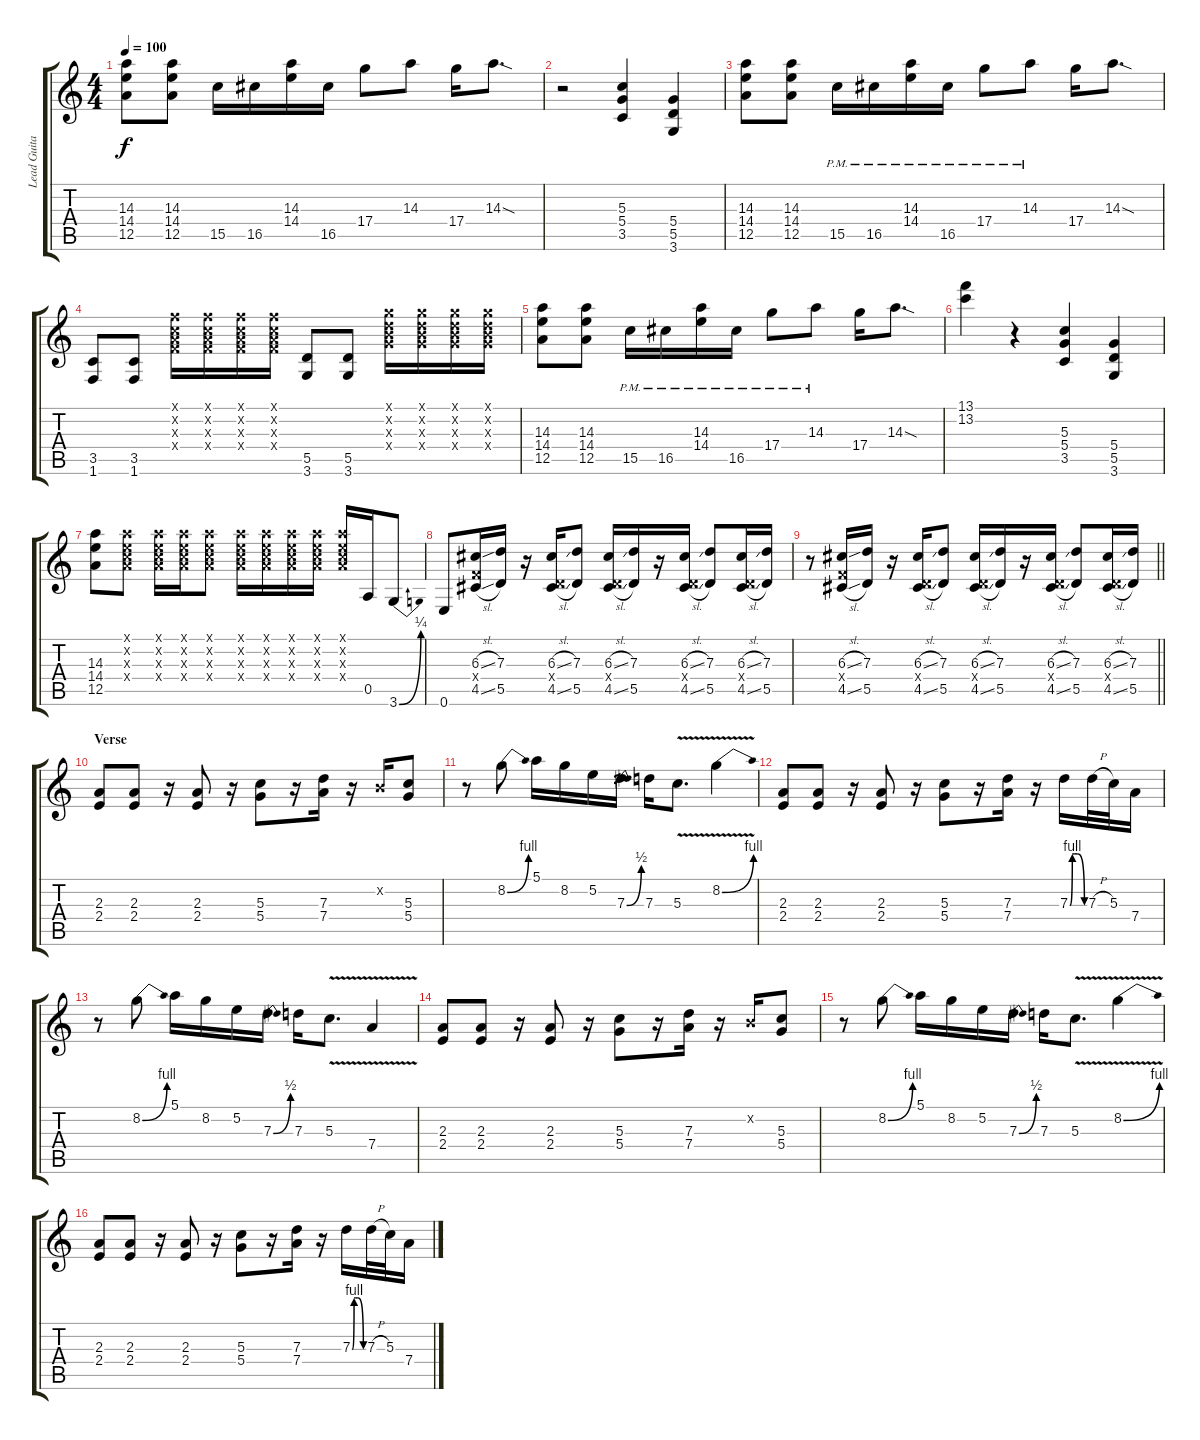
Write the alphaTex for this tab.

\track ("Lead Guitar" "Lead Guita") {instrument distortionguitar}
\staff {score tabs}
\tuning (E4 B3 G3 D3 A2 E2) {hide}
\ts (4 4)
\tempo 100
\clef g2
\ks c
(14.3 14.4 12.5).8{dy f} (14.3 14.4 12.5).8 15.5.16 16.5.16 (14.3 14.4).16 16.5.16 17.4.8 14.3.8 17.4.16 14.3{sod}.8{d} |
r.2 (5.3 5.4 3.5).4 (5.4 5.5 3.6).4 |
(14.3 14.4 12.5).8 (14.3 14.4 12.5).8 15.5{pm}.16 16.5{pm}.16 (14.3{pm} 14.4{pm}).16 16.5{pm}.16 17.4{pm}.8 14.3{pm}.8 17.4.16 14.3{sod}.8{d} |
(3.5 1.6).8 (3.5 1.6).8 (1.1{x} 1.2{x} 2.3{x} 3.4{x}).16 (1.1{x} 1.2{x} 2.3{x} 3.4{x}).16 (1.1{x} 1.2{x} 2.3{x} 3.4{x}).16 (1.1{x} 1.2{x} 2.3{x} 3.4{x}).16 (5.5 3.6).8 (5.5 3.6).8 (3.1{x} 3.2{x} 4.3{x} 5.4{x}).16 (3.1{x} 3.2{x} 4.3{x} 5.4{x}).16 (3.1{x} 3.2{x} 4.3{x} 5.4{x}).16 (3.1{x} 3.2{x} 4.3{x} 5.4{x}).16 |
(14.3 14.4 12.5).8 (14.3 14.4 12.5).8 15.5{pm}.16 16.5{pm}.16 (14.3{pm} 14.4{pm}).16 16.5{pm}.16 17.4{pm}.8 14.3{pm}.8 17.4.16 14.3{sod}.8{d} |
(13.1 13.2).4 r.4 (5.3 5.4 3.5).4 (5.4 5.5 3.6).4 |
(14.3 14.4 12.5).8 (5.1{x} 5.2{x} 5.3{x} 7.4{x}).8 (5.1{x} 5.2{x} 5.3{x} 7.4{x}).16 (5.1{x} 5.2{x} 5.3{x} 7.4{x}).16 (5.1{x} 5.2{x} 5.3{x} 7.4{x}).8 (5.1{x} 5.2{x} 5.3{x} 7.4{x}).16 (5.1{x} 5.2{x} 5.3{x} 7.4{x}).16 (5.1{x} 5.2{x} 5.3{x} 7.4{x}).16 (5.1{x} 5.2{x} 5.3{x} 7.4{x}).16 (5.1{x} 5.2{x} 5.3{x} 7.4{x}).16 0.5.16 3.6{be (bend 0 0 60 1)}.8 |
0.6.8 (6.3{sl} 3.4{x} 4.5{sl}).16 (7.3 5.5).16 r.16 (6.3{sl} 0.4{x} 4.5{sl}).16 (7.3 5.5).8 (6.3{sl} 0.4{x} 4.5{sl}).16 (7.3 5.5).16 r.16 (6.3{sl} 0.4{x} 4.5{sl}).16 (7.3 5.5).8 (6.3{sl} 0.4{x} 4.5{sl}).16 (7.3 5.5).16 |
\barLineRight lightlight
r.8 (6.3{sl} 3.4{x} 4.5{sl}).16 (7.3 5.5).16 r.16 (6.3{sl} 0.4{x} 4.5{sl}).16 (7.3 5.5).8 (6.3{sl} 0.4{x} 4.5{sl}).16 (7.3 5.5).16 r.16 (6.3{sl} 0.4{x} 4.5{sl}).16 (7.3 5.5).8 (6.3{sl} 0.4{x} 4.5{sl}).16 (7.3 5.5).16 |
\section ("" "Verse")
(2.3 2.4).8 (2.3 2.4).8 r.16 (2.3 2.4).8 r.16 (5.3 5.4).8 r.16 (7.3 7.4).16 r.16 0.2{x}.16 (5.3 5.4).8 |
r.8 8.2{be (bend 0 0 60 4)}.8 5.1.16 8.2.16 5.2.16 7.3{be (bend 0 0 60 2)}.16 7.3.16 5.3{v}.8{d} 8.2{be (bend 0 0 60 4) v}.4 |
(2.3 2.4).8 (2.3 2.4).8 r.16 (2.3 2.4).8 r.16 (5.3 5.4).8 r.16 (7.3 7.4).16 r.16 7.3{be (custom 0 0 10 4 20 4 30 4 60 0)}.16 7.3{h}.32 5.3.32 7.4.16 |
r.8 8.2{be (bend 0 0 60 4)}.8 5.1.16 8.2.16 5.2.16 7.3{be (bend 0 0 60 2)}.16 7.3.16 5.3{v}.8{d} 7.4{v}.4 |
(2.3 2.4).8 (2.3 2.4).8 r.16 (2.3 2.4).8 r.16 (5.3 5.4).8 r.16 (7.3 7.4).16 r.16 0.2{x}.16 (5.3 5.4).8 |
r.8 8.2{be (bend 0 0 60 4)}.8 5.1.16 8.2.16 5.2.16 7.3{be (bend 0 0 60 2)}.16 7.3.16 5.3{v}.8{d} 8.2{be (bend 0 0 60 4) v}.4 |
(2.3 2.4).8 (2.3 2.4).8 r.16 (2.3 2.4).8 r.16 (5.3 5.4).8 r.16 (7.3 7.4).16 r.16 7.3{be (custom 0 0 10 4 20 4 30 4 60 0)}.16 7.3{h}.32 5.3.32 7.4.16
